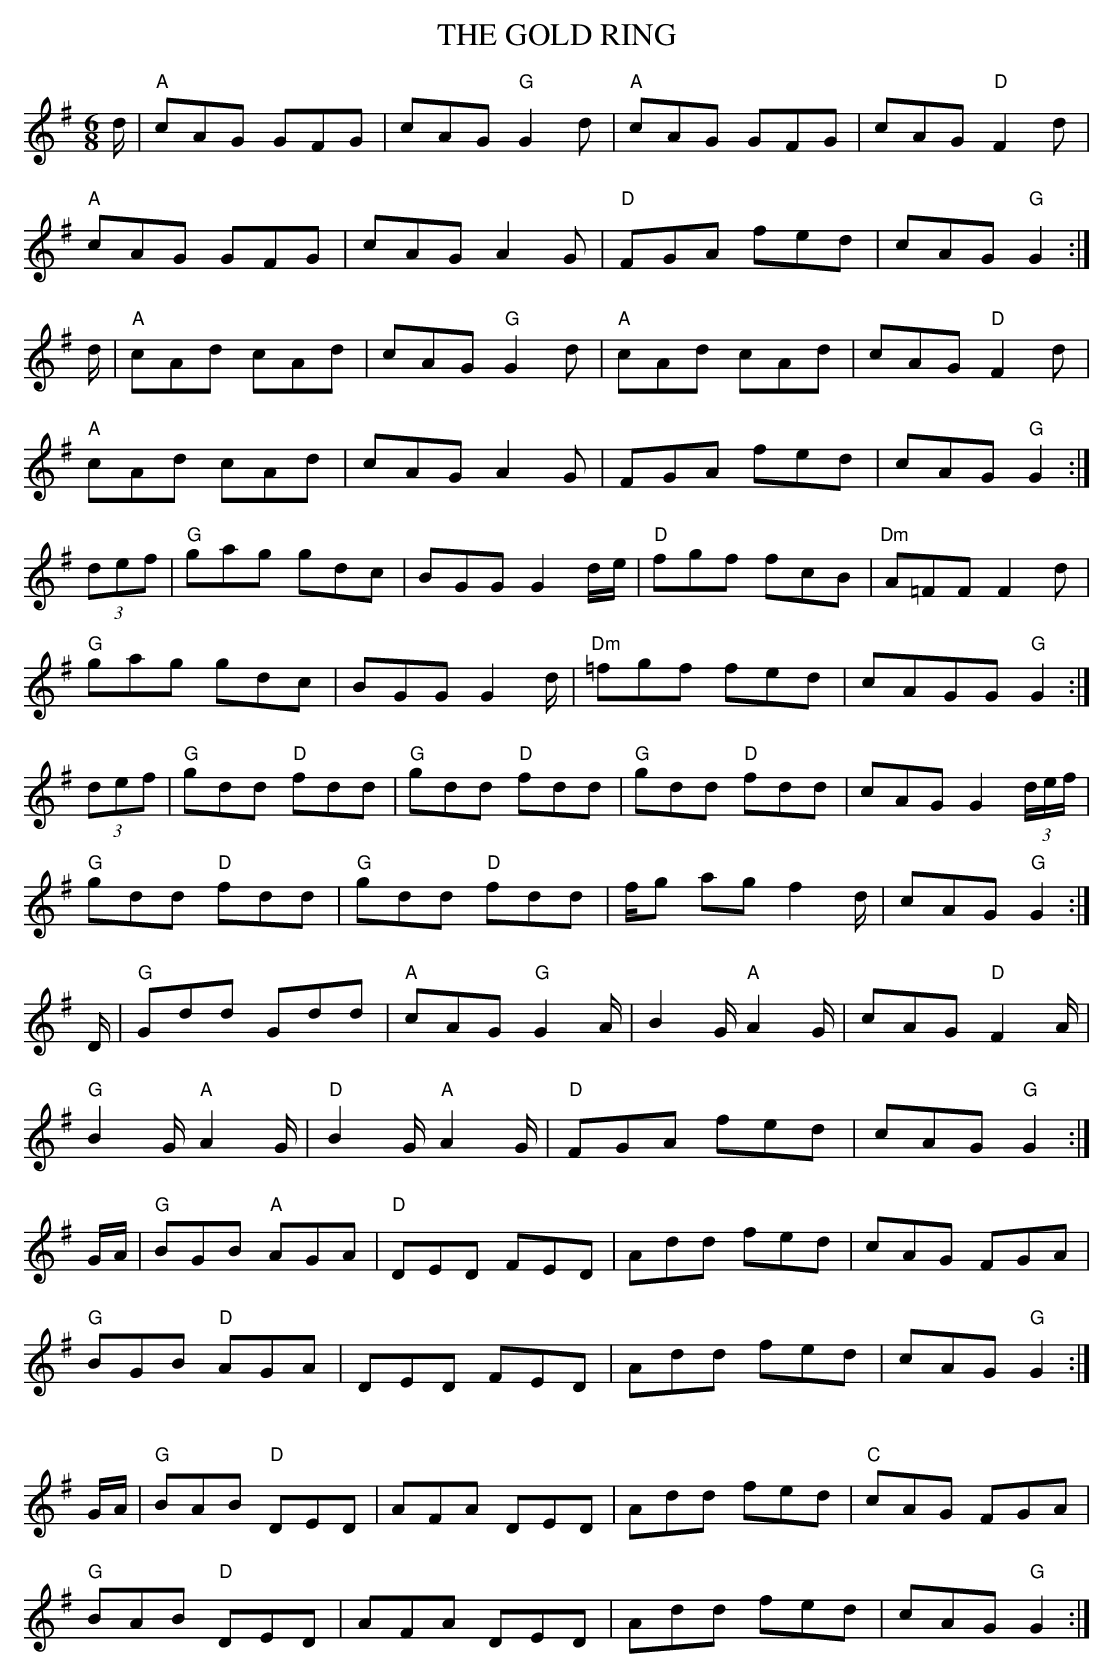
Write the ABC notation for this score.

X:1
T:THE GOLD RING
M:6/8
L:1/8
K:G
d/2| "A"cAG GFG| cAG "G"G2 d| "A"cAG GFG| cAG "D"F2 d|
"A"cAG GFG| cAG A2 G| "D"FGA fed| cAG "G"G2:|
d/2| "A"cAd cAd| cAG "G"G2 d| "A"cAd cAd| cAG "D"F2 d|
"A"cAd cAd| cAG A2 G| FGA fed| cAG "G"G2:|
(3def| "G"gag gdc| BGG G2 d/2e/2| "D"fgf fcB| "Dm"A=FF F2 d|
"G"gag gdc| BGG G2 d/2| "Dm"=fgf fed| cAGG "G"G2:|
(3def| "G"gdd "D"fdd| "G"gdd "D"fdd| "G"gdd "D"fdd| cAG G2 (3d/e/f/|
"G"gdd "D"fdd| "G"gdd "D"fdd| f/2g /2ag f2 d/2| cAG "G"G2:|
D/2| "G"Gdd Gdd| "A"cAG "G"G2 A/2| B2 G/2 "A"A2 G/2| cAG "D"F2 A/2|
"G"B2 G/2 "A"A2 G/2| "D"B2 G/2 "A"A2 G/2| "D"FGA fed| cAG "G"G2:|
G/2A/2| "G"BGB "A"AGA| "D"DED FED| Add fed| cAG FGA|
"G"BGB "D"AGA| DED FED| Add fed| cAG "G"G2:|
G/2A/2| "G"BAB "D"DED| AFA DED| Add fed| "C"cAG FGA|
"G"BAB "D"DED| AFA DED| Add fed| cAG "G"G2:|
